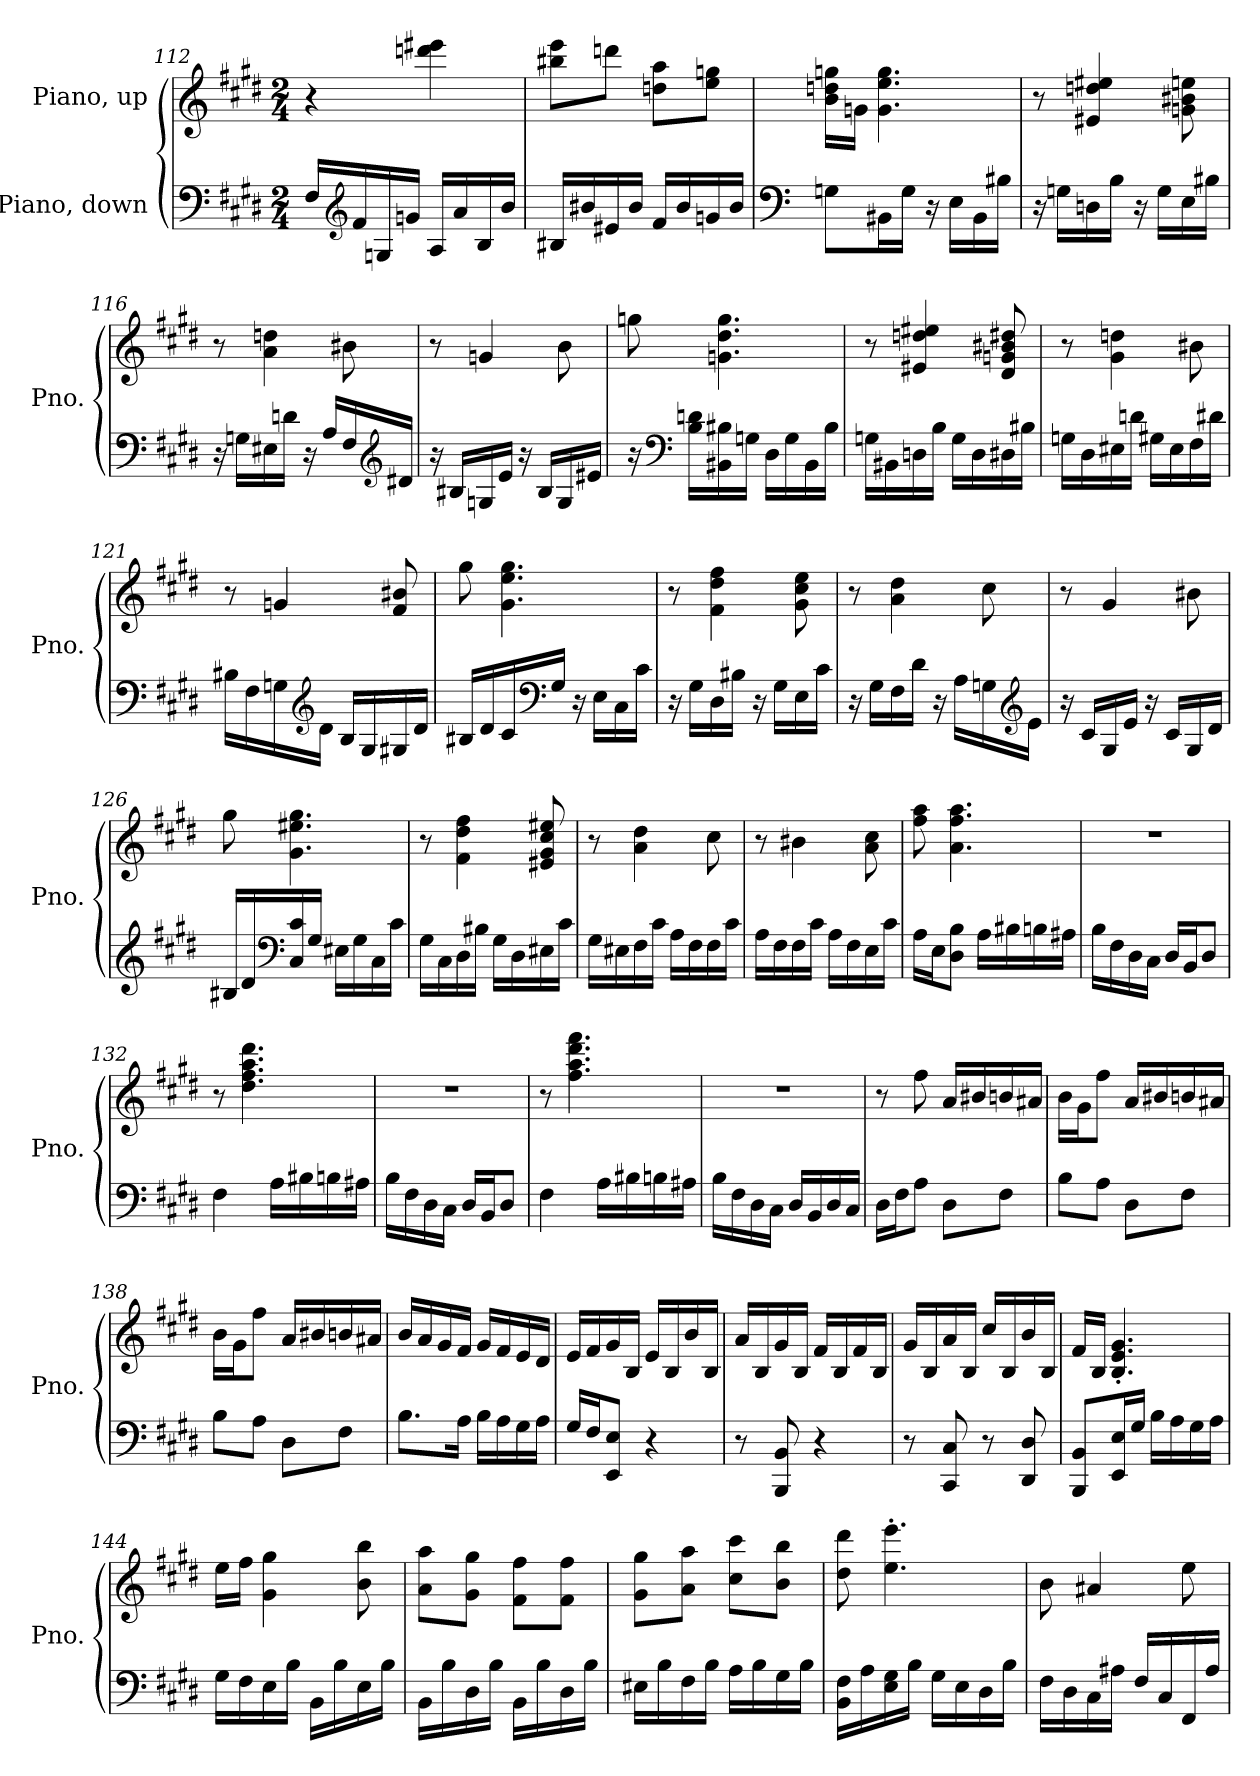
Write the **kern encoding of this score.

**kern	**kern
*part2	*part1
*staff2	*staff1
*I"Piano, down	*I"Piano, up
*I'Pno.	*I'Pno.
*clefF4	*clefG2
*k[f#c#g#d#]	*k[f#c#g#d#]
*M2/4	*M2/4
=112	=112
16F#/LL	4r
*clefG2	*
16f#/	.
16Gn/	.
16gn/JJ	.
16A/LL	4dddn\ 4eee#X\
16a/	.
16B/	.
16b/JJ	.
!!LO:LB:g=z
=113	=113
16B#X/LL	8bb#X\ 8eee\L
16b#X/	.
16e#X/	8dddn\J
16b#/JJ	.
16f#/LL	8ddn\ 8aa\L
16b#/	.
16gn/	8ee\ 8ggn\J
16b#/JJ	.
=114	=114
*clefF4	*
8Gn\L	16b\ 16ddn\ 16ggn\LL
.	16gn\JJ
16BB#X\L	4.g\ 4.ee\ 4.gg\
16G\JJ	.
16r	.
16E\LL	.
16BB#\	.
16B#X\JJ	.
=115	=115
16r	8r
16Gn\LL	.
16Dn\	4e#X/ 4ddn/ 4ee#X/
16B\JJ	.
16r	.
16G\LL	.
16E\	8gn\ 8b#X\ 8een\
16B#X\JJ	.
!!LO:PB:g=z
=116	=116
16r	8r
16Gn\LL	.
16E#X\	4a\ 4ddn\
16dn\JJ	.
16r	.
16A/LL	.
16F#/	8b#X\
*clefG2	*
16d#X/JJ	.
=117	=117
16r	8r
16B#X/LL	.
16Gn/	4gn/
16e/JJ	.
16r	.
16B#/LL	.
16G/	8b\
16e#X/JJ	.
=118	=118
16r	8ggn\
*clefF4	*
16B\ 16dn\LL	.
16BB#X\ 16B#X\	4.gn\ 4.dd#\ 4.gg\
16Gn\JJ	.
16D#\LL	.
16G\	.
16BB#\	.
16B#\JJ	.
!!LO:LB:g=z
=119	=119
16Gn\LL	8r
16BB#X\	.
16Dn\	4e#X/ 4ddn/ 4ee#X/
16B\JJ	.
16G\LL	.
16D\	.
16D#X\	8d#/ 8gn/ 8b#X/ 8dd#X/
16B#X\JJ	.
=120	=120
16Gn\LL	8r
16D#\	.
16E#X\	4g#\ 4ddn\
16dn\JJ	.
16G#X\LL	.
16E#\	.
16F#\	8b#X\
16d#X\JJ	.
=121	=121
16B#X\LL	8r
16F#\	.
16Gn\	4gn/
*clefG2	*
16d#\JJ	.
16B#/LL	.
16G/	.
16G#X/	8f#/ 8b#X/
16d#/JJ	.
!!LO:LB:g=z
=122	=122
16B#X/LL	8gg#\
16d#/	.
16c#/	4.g#\ 4.ee\ 4.gg#\
*clefF4	*
16G#/JJ	.
16r	.
16E\LL	.
16C#\	.
16c#\JJ	.
=123	=123
16r	8r
16G#\LL	.
16D#\	4f#\ 4dd#\ 4ff#\
16B#X\JJ	.
16r	.
16G#\LL	.
16E\	8g#\ 8cc#\ 8ee\
16c#\JJ	.
=124	=124
16r	8r
16G#\LL	.
16F#\	4a\ 4dd#\
16d#\JJ	.
16r	.
16A\LL	.
16Gn\	8cc#\
*clefG2	*
16e\JJ	.
=125	=125
16r	8r
16c#/LL	.
16G#/	4g#/
16e/JJ	.
16r	.
16c#/LL	.
16G#/	8b#X\
16d#/JJ	.
!!LO:LB:g=z
=126	=126
16B#X/LL	8gg#\
16d#/	.
*clefF4	*
16C#/ 16c#/	4.g#\ 4.ee#X\ 4.gg#\
16G#/JJ	.
16E#X\LL	.
16G#\	.
16C#\	.
16c#\JJ	.
=127	=127
16G#\LL	8r
16C#\	.
16D#\	4f#\ 4dd#\ 4ff#\
16B#X\JJ	.
16G#\LL	.
16D#\	.
16E#X\	8e#X/ 8g#/ 8cc#/ 8ee#X/
16c#\JJ	.
=128	=128
16G#\LL	8r
16E#X\	.
16F#\	4a\ 4dd#\
16c#\JJ	.
16A\LL	.
16F#\	.
16F#\	8cc#\
16c#\JJ	.
=129	=129
16A\LL	8r
16F#\	.
16F#\	4b#X\
16c#\JJ	.
16A\LL	.
16F#\	.
16E\	8a\ 8cc#\
16c#\JJ	.
!!LO:LB:g=z
=130	=130
16A\LL	8ff#\ 8aa\
16E\J	.
8D#\ 8B\J	4.a\ 4.ff#\ 4.aa\
16A\LL	.
16B#X\	.
16Bn\	.
16A#X\JJ	.
=131	=131
16B\LL	2r
16F#\	.
16D#\	.
16C#\JJ	.
16D#/LL	.
16BB/J	.
8D#/J	.
=132	=132
4F#\	8r
.	4.dd#\ 4.ff#\ 4.aa\ 4.ddd#\
16A\LL	.
16B#X\	.
16Bn\	.
16A#X\JJ	.
=133	=133
16B\LL	2r
16F#\	.
16D#\	.
16C#\JJ	.
16D#/LL	.
16BB/J	.
8D#/J	.
=134	=134
4F#\	8r
.	4.ff#\ 4.aa\ 4.ddd#\ 4.fff#\
16A\LL	.
16B#X\	.
16Bn\	.
16A#X\JJ	.
!!LO:LB:g=z
=135	=135
16B\LL	2r
16F#\	.
16D#\	.
16C#\JJ	.
16D#/LL	.
16BB/	.
16D#/	.
16C#/JJ	.
=136	=136
16D#\LL	8r
16F#\J	.
8A\J	8ff#\
8D#\L	16a/LL
.	16b#X/
8F#\J	16bn/
.	16a#X/JJ
=137	=137
8B\L	16b\LL
.	16g#\J
8A\J	8ff#\J
8D#\L	16a/LL
.	16b#X/
8F#\J	16bn/
.	16a#X/JJ
=138	=138
8B\L	16b\LL
.	16g#\J
8A\J	8ff#\J
8D#\L	16a/LL
.	16b#X/
8F#\J	16bn/
.	16a#X/JJ
!!LO:PB:g=z
=139	=139
8.B\L	16b/LL
.	16a/
.	16g#/
16A\Jk	16f#/JJ
16B\LL	16g#/LL
16A\	16f#/
16G#\	16e/
16A\JJ	16d#/JJ
=140	=140
16G#/LL	16e/LL
16F#/J	16f#/
8EE/ 8E/J	16g#/
.	16B/JJ
4r	16e/LL
.	16B/
.	16b/
.	16B/JJ
=141	=141
8r	16a/LL
.	16B/
8BBB/ 8BB/	16g#/
.	16B/JJ
4r	16f#/LL
.	16B/
.	16f#/
.	16B/JJ
=142	=142
8r	16g#/LL
.	16B/
8CC#/ 8C#/	16a/
.	16B/JJ
8r	16cc#/LL
.	16B/
8DD#/ 8D#/	16b/
.	16B/JJ
!!LO:LB:g=z
=143	=143
8BBB/ 8BB/L	16f#/LL
.	16B/JJ
16EE/ 16E/L	4.B/' 4.e/' 4.g#/'
16G#/JJ	.
16B\LL	.
16A\	.
16G#\	.
16A\JJ	.
=144	=144
16G#\LL	16ee\LL
16F#\	16ff#\JJ
16E\	4g#\ 4gg#\
16B\JJ	.
16BB\LL	.
16B\	.
16E\	8b\ 8bb\
16B\JJ	.
=145	=145
16BB\LL	8a\ 8aa\L
16B\	.
16D#\	8g#\ 8gg#\J
16B\JJ	.
16BB\LL	8f#\ 8ff#\L
16B\	.
16D#\	8f#\ 8ff#\J
16B\JJ	.
=146	=146
16E#X\LL	8g#\ 8gg#\L
16B\	.
16F#\	8a\ 8aa\J
16B\JJ	.
16A\LL	8cc#\ 8ccc#\L
16B\	.
16G#\	8b\ 8bb\J
16B\JJ	.
!!LO:LB:g=z
=147	=147
16BB\ 16F#\LL	8dd#\ 8ddd#\
16A\	.
16E\ 16G#\	4.ee\' 4.eee\'
16B\JJ	.
16G#\LL	.
16E\	.
16D#\	.
16B\JJ	.
=148	=148
16F#\LL	8b\
16D#\	.
16C#\	4a#X/
16A#X\JJ	.
16F#/LL	.
16C#/	.
16FF#/	8ee\
16A#/JJ	.
=	=
*-	*-
